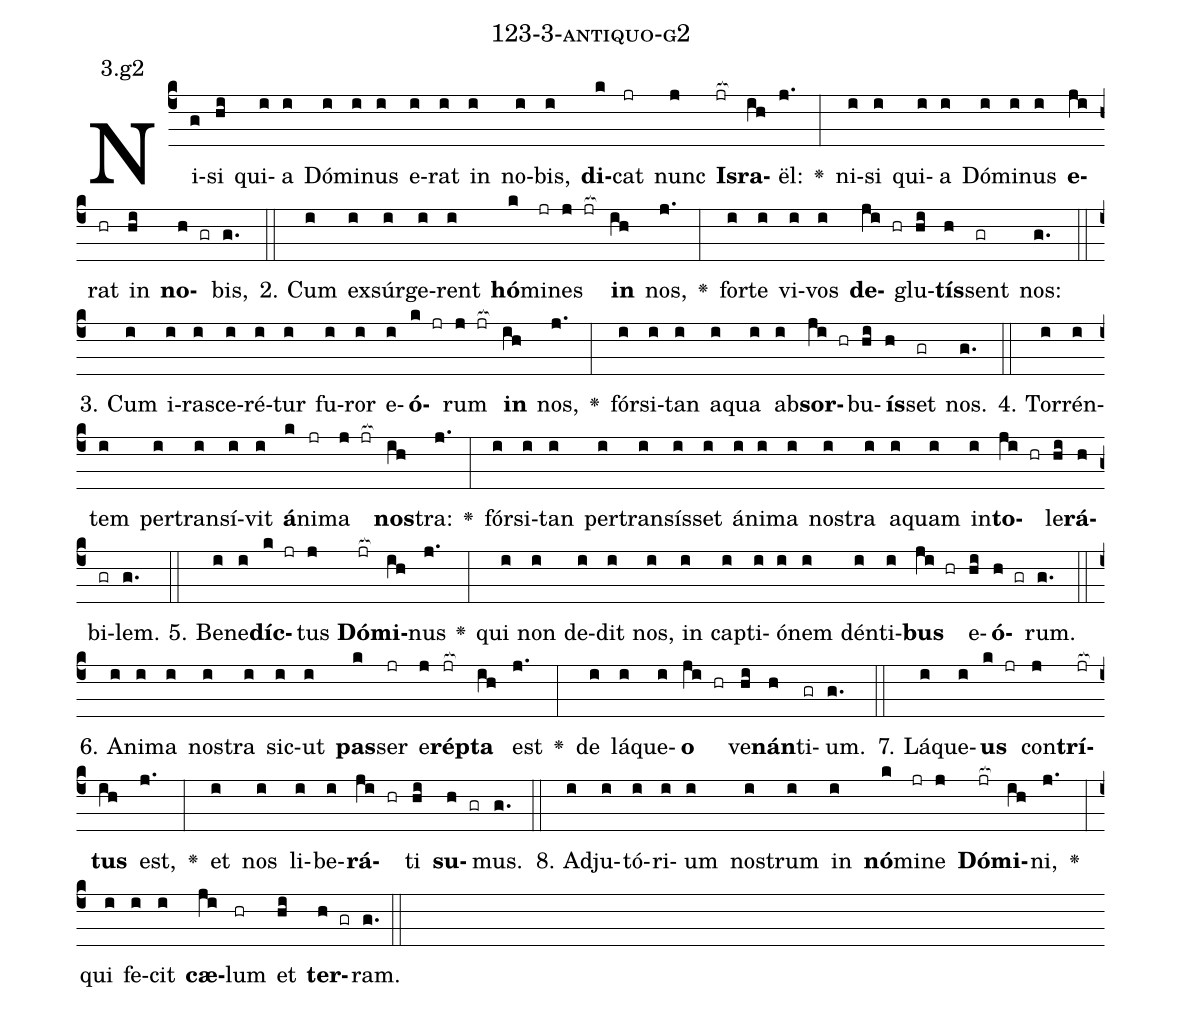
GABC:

name: 123-3-antiquo-g2;
annotation: 3.g2;
%%
(c4)Ni(g)si(hi) qui(i)a(i) Dó(i)mi(i)nus(i) e(i)rat(i) in(i) no(i)bis,(i) <b>di</b>(k)cat(jr) nunc(j) <b>Is</b>(jr[ocb:1{])<b>ra</b>(ih[ocb:0}])ël:(j.) <v>\greheightstar</v>(:) ni(i)si(i) qui(i)a(i) Dó(i)mi(i)nus(i) <b>e</b>(ji)rat(hr) in(hi) <b>no</b>(h gr)bis,(g.) (::)
2. Cum(i) ex(i)súr(i)ge(i)rent(i) <b>hó</b>(k)mi(jr)nes(j jr[ocb:1{]) <b>in</b>(ih[ocb:0}]) nos,(j.) <v>\greheightstar</v>(:) for(i)te(i) vi(i)vos(i) <b>de</b>(ji hr)glu(hi)<b>tís</b>(h)sent(gr) nos:(g.) (::)
3. Cum(i) i(i)ra(i)sce(i)ré(i)tur(i) fu(i)ror(i) e(i)<b>ó</b>(k jr)rum(j jr[ocb:1{]) <b>in</b>(ih[ocb:0}]) nos,(j.) <v>\greheightstar</v>(:) fór(i)si(i)tan(i) a(i)qua(i) ab(i)<b>sor</b>(ji hr)bu(hi)<b>ís</b>(h)set(gr) nos.(g.) (::)
4. Tor(i)rén(i)tem(i) per(i)trans(i)í(i)vit(i) <b>á</b>(k)ni(jr)ma(j jr[ocb:1{]) <b>nos</b>(ih[ocb:0}])tra:(j.) <v>\greheightstar</v>(:) fór(i)si(i)tan(i) per(i)trans(i)ís(i)set(i) á(i)ni(i)ma(i) nos(i)tra(i) a(i)quam(i) in(i)<b>to</b>(ji hr)le(hi)<b>rá</b>(h)bi(gr)lem.(g.) (::)
5. Be(i)ne(i)<b>díc</b>(k jr)tus(j) <b>Dó</b>(jr[ocb:1{])<b>mi</b>(ih[ocb:0}])nus(j.) <v>\greheightstar</v>(:) qui(i) non(i) de(i)dit(i) nos,(i) in(i) cap(i)ti(i)ó(i)nem(i) dén(i)ti(i)<b>bus</b>(ji hr) e(hi)<b>ó</b>(h gr)rum.(g.) (::)
6. A(i)ni(i)ma(i) nos(i)tra(i) sic(i)ut(i) <b>pas</b>(k)ser(jr) e(j)<b>rép</b>(jr[ocb:1{])<b>ta</b>(ih[ocb:0}]) est(j.) <v>\greheightstar</v>(:) de(i) lá(i)que(i)<b>o</b>(ji hr) ve(hi)<b>nán</b>(h)ti(gr)um.(g.) (::)
7. Lá(i)que(i)<b>us</b>(k jr) con(j)<b>trí</b>(jr[ocb:1{])<b>tus</b>(ih[ocb:0}]) est,(j.) <v>\greheightstar</v>(:) et(i) nos(i) li(i)be(i)<b>rá</b>(ji hr)ti(hi) <b>su</b>(h gr)mus.(g.) (::)
8. Ad(i)ju(i)tó(i)ri(i)um(i) nos(i)trum(i) in(i) <b>nó</b>(k)mi(jr)ne(j) <b>Dó</b>(jr[ocb:1{])<b>mi</b>(ih[ocb:0}])ni,(j.) <v>\greheightstar</v>(:) qui(i) fe(i)cit(i) <b>cæ</b>(ji)lum(hr) et(hi) <b>ter</b>(h gr)ram.(g.) (::)
